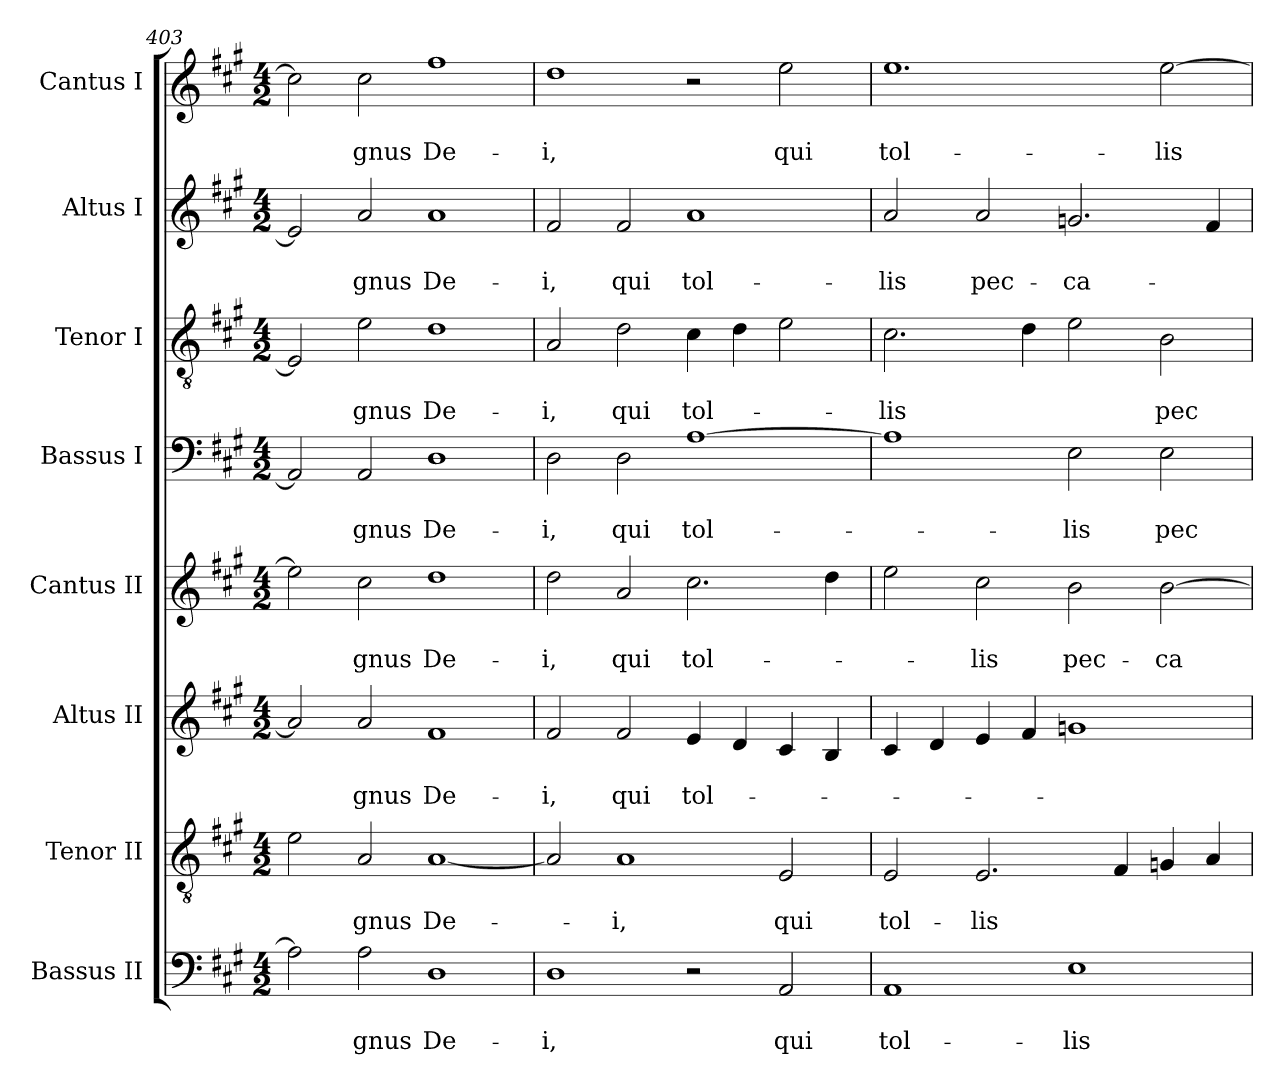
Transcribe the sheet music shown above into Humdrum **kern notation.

**kern	**text	**text	**kern	**text	**text	**kern	**text	**text	**kern	**text	**text	**kern	**text	**text	**kern	**text	**text	**kern	**text	**text	**kern	**text	**text
*part8	*part8	*part8	*part7	*part7	*part7	*part6	*part6	*part6	*part5	*part5	*part5	*part4	*part4	*part4	*part3	*part3	*part3	*part2	*part2	*part2	*part1	*part1	*part1
*staff8	*staff8	*staff8	*staff7	*staff7	*staff7	*staff6	*staff6	*staff6	*staff5	*staff5	*staff5	*staff4	*staff4	*staff4	*staff3	*staff3	*staff3	*staff2	*staff2	*staff2	*staff1	*staff1	*staff1
*I"Bassus II	*	*	*I"Tenor II	*	*	*I"Altus II	*	*	*I"Cantus II	*	*	*I"Bassus I	*	*	*I"Tenor I	*	*	*I"Altus I	*	*	*I"Cantus I	*	*
*I'B II	*	*	*I'T II	*	*	*I'A II	*	*	*I'C II	*	*	*I'B I	*	*	*I'T I	*	*	*I'A I	*	*	*I'C I	*	*
!!LO:LB:g=z
*clefF4	*	*	*clefGv2	*	*	*clefG2	*	*	*clefG2	*	*	*clefF4	*	*	*clefGv2	*	*	*clefG2	*	*	*clefG2	*	*
*k[f#c#g#]	*	*	*k[f#c#g#]	*	*	*k[f#c#g#]	*	*	*k[f#c#g#]	*	*	*k[f#c#g#]	*	*	*k[f#c#g#]	*	*	*k[f#c#g#]	*	*	*k[f#c#g#]	*	*
*A:	*	*	*A:	*	*	*A:	*	*	*A:	*	*	*A:	*	*	*A:	*	*	*A:	*	*	*A:	*	*
*M4/2	*	*	*M4/2	*	*	*M4/2	*	*	*M4/2	*	*	*M4/2	*	*	*M4/2	*	*	*M4/2	*	*	*M4/2	*	*
=403	=403	=403	=403	=403	=403	=403	=403	=403	=403	=403	=403	=403	=403	=403	=403	=403	=403	=403	=403	=403	=403	=403	=403
2A\]	.	.	2e\	.	.	2a/]	.	.	2ee\]	.	.	2AA/]	.	.	2E/]	.	.	2e/]	.	.	2cc#\]	.	.
2A\	.	-gnus	2A/	.	-gnus	2a/	.	-gnus	2cc#\	.	-gnus	2AA/	.	-gnus	2e\	.	-gnus	2a/	.	-gnus	2cc#\	.	-gnus
1D	.	De-	[1A	.	De-	1f#	.	De-	1dd	.	De-	1D	.	De-	1d	.	De-	1a	.	De-	1ff#	.	De-
=404	=404	=404	=404	=404	=404	=404	=404	=404	=404	=404	=404	=404	=404	=404	=404	=404	=404	=404	=404	=404	=404	=404	=404
1D	.	-i,	2A/]	.	.	2f#/	.	-i,	2dd\	.	-i,	2D\	.	-i,	2A/	.	-i,	2f#/	.	-i,	1dd	.	-i,
.	.	.	1A	.	-i,	2f#/	.	qui	2a/	.	qui	2D\	.	qui	2d\	.	qui	2f#/	.	qui	.	.	.
2r	.	.	.	.	.	4e/	.	tol-	2.cc#\	.	tol-	[1A	.	tol-	4c#\	.	tol-	1a	.	tol-	2r	.	.
.	.	.	.	.	.	4d/	.	.	.	.	.	.	.	.	4d\	.	.	.	.	.	.	.	.
2AA/	.	qui	2E/	.	qui	4c#/	.	.	.	.	.	.	.	.	2e\	.	.	.	.	.	2ee\	.	qui
.	.	.	.	.	.	4B/	.	.	4dd\	.	.	.	.	.	.	.	.	.	.	.	.	.	.
=405	=405	=405	=405	=405	=405	=405	=405	=405	=405	=405	=405	=405	=405	=405	=405	=405	=405	=405	=405	=405	=405	=405	=405
1AA	.	tol-	2E/	.	tol-	4c#/	.	.	2ee\	.	.	1A]	.	.	2.c#\	.	-lis	2a/	.	-lis	1.ee	.	tol-
.	.	.	.	.	.	4d/	.	.	.	.	.	.	.	.	.	.	.	.	.	.	.	.	.
.	.	.	2.E/	.	-lis	4e/	.	.	2cc#\	.	-lis	.	.	.	.	.	.	2a/	.	pec-	.	.	.
.	.	.	.	.	.	4f#/	.	.	.	.	.	.	.	.	4d\	.	.	.	.	.	.	.	.
1E	.	-lis	.	.	.	1gn	.	.	2b\	.	pec-	2E\	.	-lis	2e\	.	.	2.gn/	.	-ca-	.	.	.
.	.	.	4F#/	.	.	.	.	.	.	.	.	.	.	.	.	.	.	.	.	.	.	.	.
.	.	.	4Gn/	.	.	.	.	.	[2b\	.	-ca-	2E\	.	pec-	2B\	.	pec-	.	.	.	[2ee\	.	-lis
.	.	.	4A/	.	.	.	.	.	.	.	.	.	.	.	.	.	.	4f#/	.	.	.	.	.
=	=	=	=	=	=	=	=	=	=	=	=	=	=	=	=	=	=	=	=	=	=	=	=
*-	*-	*-	*-	*-	*-	*-	*-	*-	*-	*-	*-	*-	*-	*-	*-	*-	*-	*-	*-	*-	*-	*-	*-
